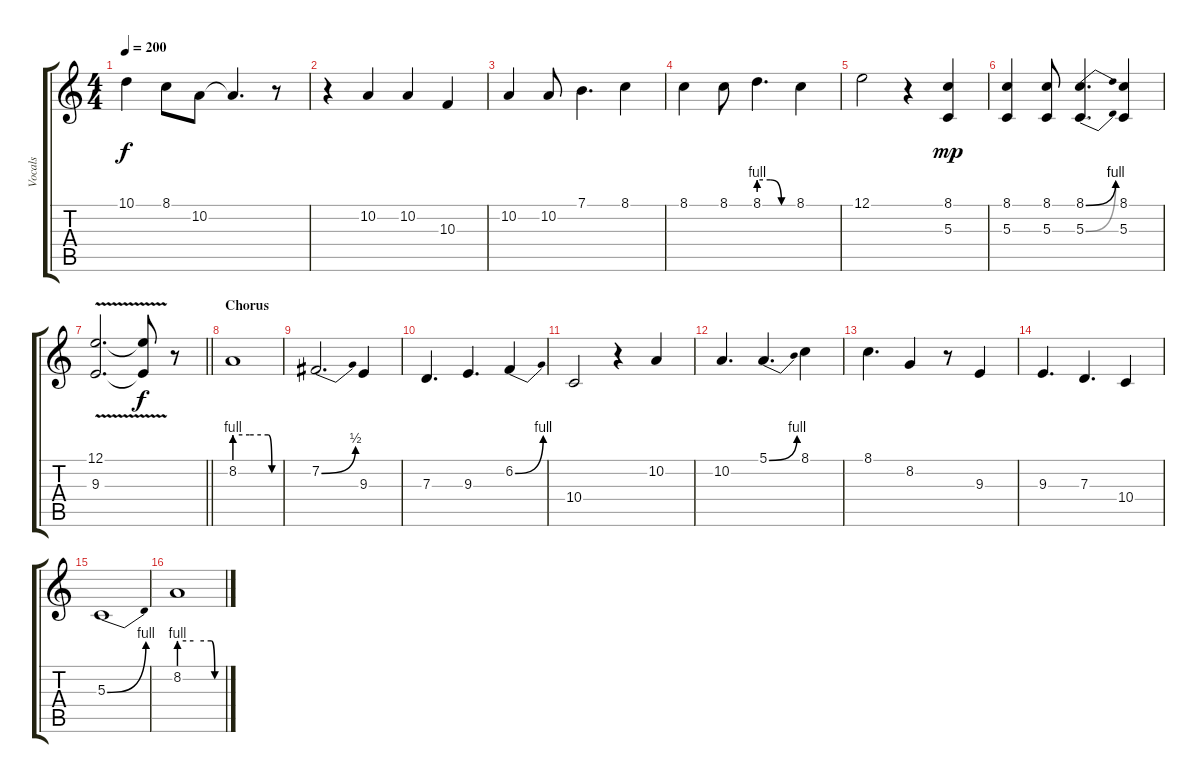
\track ("Vocals" "Vocals") {instrument lead2sawtooth}
\staff {score tabs}
\tuning (E4 B3 G3 D3 A2 E2) {hide}
\ts (4 4)
\tempo 200
\clef g2
\ks c
10.1.4{dy f} 8.1.8 10.2.8 10.2{t}.4{d} r.8 |
r.4 10.2.4 10.2.4 10.3.4 |
10.2.4 10.2.8 7.1.4{d} 8.1.4 |
8.1.4 8.1.8 8.1{be (custom 0 4 20 4 40 0 60 0)}.4{d} 8.1.4 |
12.1.2 r.4 (8.1 5.3).4{dy mp} |
(8.1 5.3).4 (8.1 5.3).8 (8.1{be (bend 0 0 60 4)} 5.3{be (bend 0 0 60 4)}).4{d} (8.1 5.3).4 |
\barLineRight lightlight
(12.1{v} 9.3).2{d} (12.1{t} 9.3{t}).8{dy f} r.8 |
\section ("" "Chorus")
8.2{be (custom 0 4 20 4 45 4 50 0 60 0)}.1 |
7.2{be (bend 0 0 60 2)}.2{d} 9.3.4 |
7.3.4{d} 9.3.4{d} 6.2{be (bend 0 0 60 4)}.4 |
10.4.2 r.4 10.2.4 |
10.2.4{d} 5.1{be (bend 0 0 60 4)}.4{d} 8.1.4 |
8.1.4{d} 8.2.4 r.8 9.3.4 |
9.3.4{d} 7.3.4{d} 10.4.4 |
5.3{be (bend 0 0 60 4)}.1 |
8.2{be (custom 0 4 20 4 45 4 50 0 60 0)}.1
